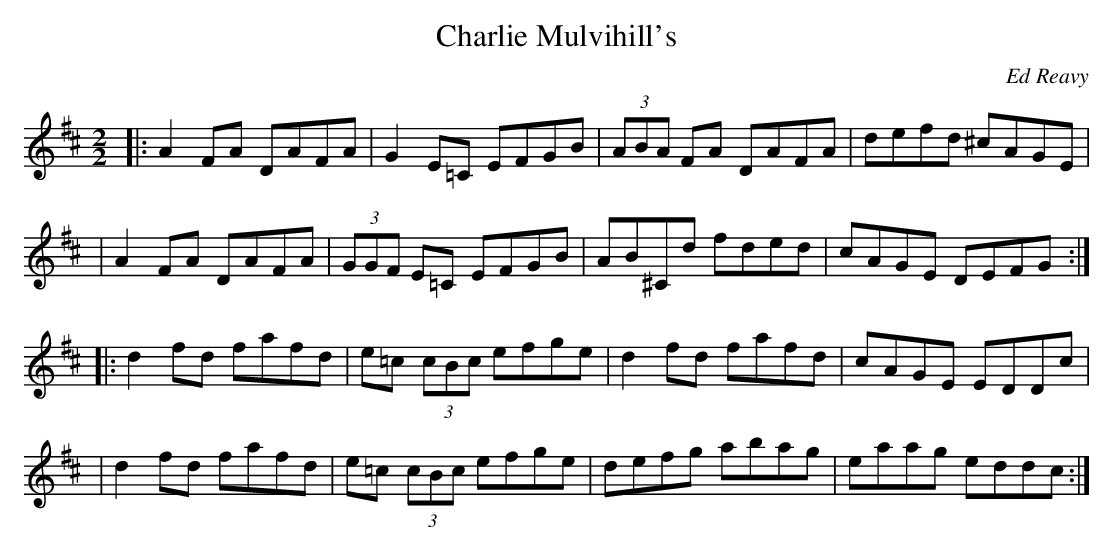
X:1
T:Charlie Mulvihill's
C:Ed Reavy
M:2/2
L:1/8
K:D
|: A2 FA DAFA | G2 E=C EFGB | (3ABA FA DAFA | defd ^cAGE |
| A2 FA DAFA | (3GGF E=C EFGB | AB^Cd fded | cAGE DEFG :|
|: d2 fd fafd | e=c (3cBc efge | d2 fd fafd | cAGE EDDc |
| d2 fd fafd | e=c (3cBc efge | defg abag | eaag eddc :|
